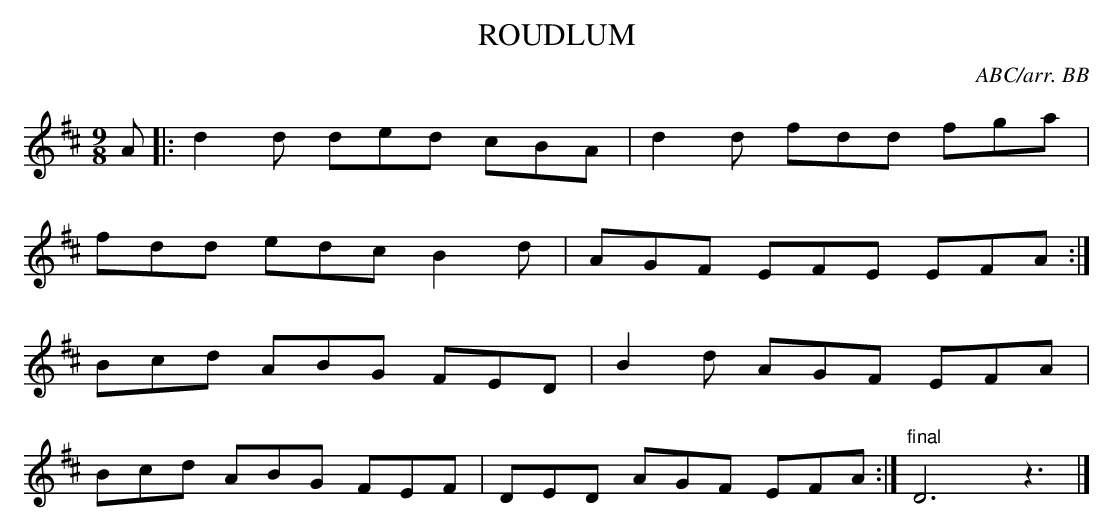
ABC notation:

X:1
T:ROUDLUM
C:ABC/arr. BB
Y:"Irish"
M:9/8
L:1/8
K:D
A|:d2d ded cBA|d2d fdd fga|
fdd edc B2d|AGF EFE EFA :|
Bcd ABG FED|B2d AGF EFA|
Bcd ABG FEF|DED AGF EFA :|"final" D6z3|]
